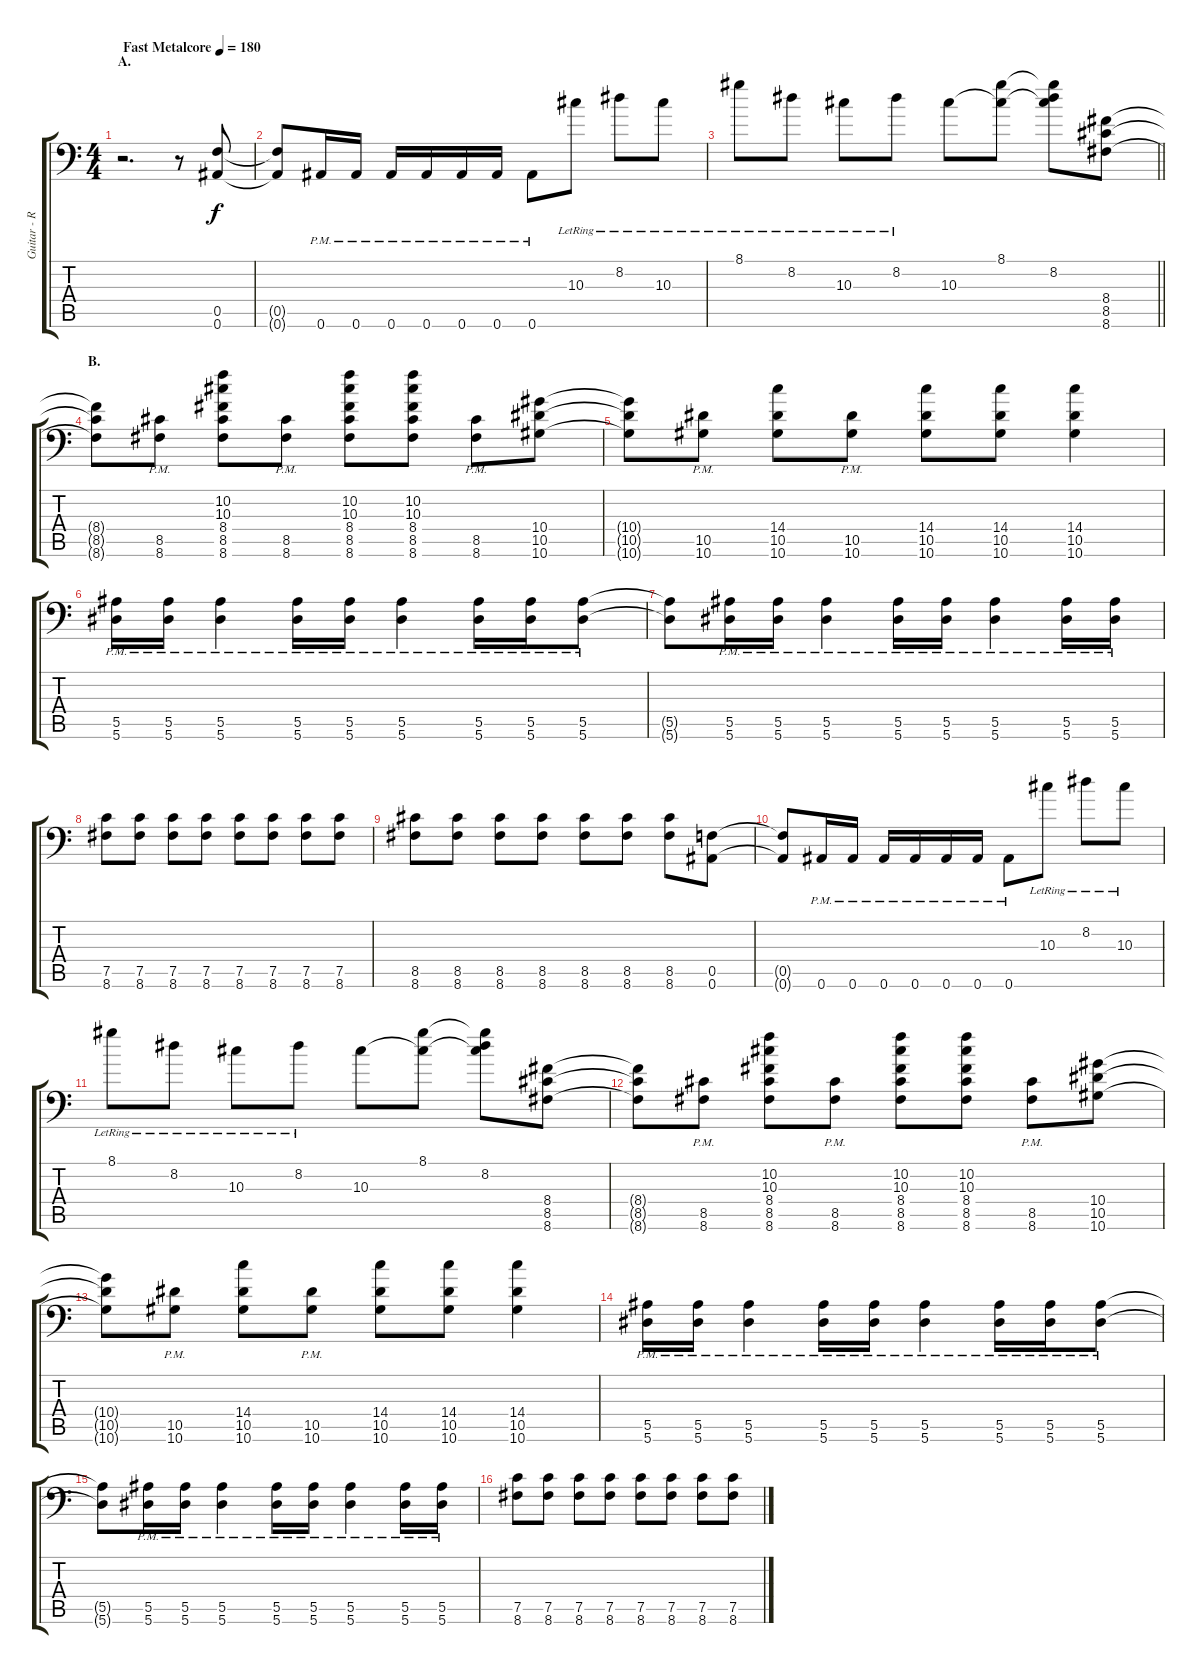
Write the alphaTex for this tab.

\track ("Guitar - Right" "Guitar - R") {instrument distortionguitar}
\staff {score tabs}
\tuning (C4 G3 Eb3 Bb2 F2 Bb1) {hide}
\ts (4 4)
\section ("" "A.")
\tempo (180 "Fast Metalcore")
\clef f4
\ks c
r.2{d dy f instrument distortionguitar} r.8 (0.5 0.6).8 |
(0.5{t} 0.6{t}).8 0.6{pm}.16 0.6{pm}.16 0.6{pm}.16 0.6{pm}.16 0.6{pm}.16 0.6{pm}.16 0.6{pm}.8 10.3{lr}.8 8.2{lr}.8 10.3{lr}.8 |
\barLineRight lightlight
8.1{lr}.8 8.2{lr}.8 10.3{lr}.8 8.2{lr}.8 10.3.8 (8.1 10.3{t}).8 (8.1{t} 8.2 10.3{t}).8 (8.4 8.5 8.6).8 |
\section ("" "B.")
(8.4{t} 8.5{t} 8.6{t}).8 (8.5{pm} 8.6{pm}).8 (10.2 10.3 8.4 8.5 8.6).8 (8.5{pm} 8.6{pm}).8 (10.2 10.3 8.4 8.5 8.6).8 (10.2 10.3 8.4 8.5 8.6).8 (8.5{pm} 8.6{pm}).8 (10.4 10.5 10.6).8 |
(10.4{t} 10.5{t} 10.6{t}).8 (10.5{pm} 10.6{pm}).8 (14.4 10.5 10.6).8 (10.5{pm} 10.6{pm}).8 (14.4 10.5 10.6).8 (14.4 10.5 10.6).8 (14.4 10.5 10.6).4 |
(5.5{pm} 5.6{pm}).16 (5.5{pm} 5.6{pm}).16 (5.5{pm} 5.6{pm}).4 (5.5{pm} 5.6{pm}).16 (5.5{pm} 5.6{pm}).16 (5.5{pm} 5.6{pm}).4 (5.5{pm} 5.6{pm}).16 (5.5{pm} 5.6{pm}).16 (5.5{pm} 5.6{pm}).8 |
(5.5{t} 5.6{t}).8 (5.5{pm} 5.6{pm}).16 (5.5{pm} 5.6{pm}).16 (5.5{pm} 5.6{pm}).4 (5.5{pm} 5.6{pm}).16 (5.5{pm} 5.6{pm}).16 (5.5{pm} 5.6{pm}).4 (5.5{pm} 5.6{pm}).16 (5.5{pm} 5.6{pm}).16 |
(7.5 8.6).8 (7.5 8.6).8 (7.5 8.6).8 (7.5 8.6).8 (7.5 8.6).8 (7.5 8.6).8 (7.5 8.6).8 (7.5 8.6).8 |
(8.5 8.6).8 (8.5 8.6).8 (8.5 8.6).8 (8.5 8.6).8 (8.5 8.6).8 (8.5 8.6).8 (8.5 8.6).8 (0.5 0.6).8 |
(0.5{t} 0.6{t}).8 0.6{pm}.16 0.6{pm}.16 0.6{pm}.16 0.6{pm}.16 0.6{pm}.16 0.6{pm}.16 0.6{pm}.8 10.3{lr}.8 8.2{lr}.8 10.3{lr}.8 |
8.1{lr}.8 8.2{lr}.8 10.3{lr}.8 8.2{lr}.8 10.3.8 (8.1 10.3{t}).8 (8.1{t} 8.2 10.3{t}).8 (8.4 8.5 8.6).8 |
(8.4{t} 8.5{t} 8.6{t}).8 (8.5{pm} 8.6{pm}).8 (10.2 10.3 8.4 8.5 8.6).8 (8.5{pm} 8.6{pm}).8 (10.2 10.3 8.4 8.5 8.6).8 (10.2 10.3 8.4 8.5 8.6).8 (8.5{pm} 8.6{pm}).8 (10.4 10.5 10.6).8 |
(10.4{t} 10.5{t} 10.6{t}).8 (10.5{pm} 10.6{pm}).8 (14.4 10.5 10.6).8 (10.5{pm} 10.6{pm}).8 (14.4 10.5 10.6).8 (14.4 10.5 10.6).8 (14.4 10.5 10.6).4 |
(5.5{pm} 5.6{pm}).16 (5.5{pm} 5.6{pm}).16 (5.5{pm} 5.6{pm}).4 (5.5{pm} 5.6{pm}).16 (5.5{pm} 5.6{pm}).16 (5.5{pm} 5.6{pm}).4 (5.5{pm} 5.6{pm}).16 (5.5{pm} 5.6{pm}).16 (5.5{pm} 5.6{pm}).8 |
(5.5{t} 5.6{t}).8 (5.5{pm} 5.6{pm}).16 (5.5{pm} 5.6{pm}).16 (5.5{pm} 5.6{pm}).4 (5.5{pm} 5.6{pm}).16 (5.5{pm} 5.6{pm}).16 (5.5{pm} 5.6{pm}).4 (5.5{pm} 5.6{pm}).16 (5.5{pm} 5.6{pm}).16 |
(7.5 8.6).8 (7.5 8.6).8 (7.5 8.6).8 (7.5 8.6).8 (7.5 8.6).8 (7.5 8.6).8 (7.5 8.6).8 (7.5 8.6).8
